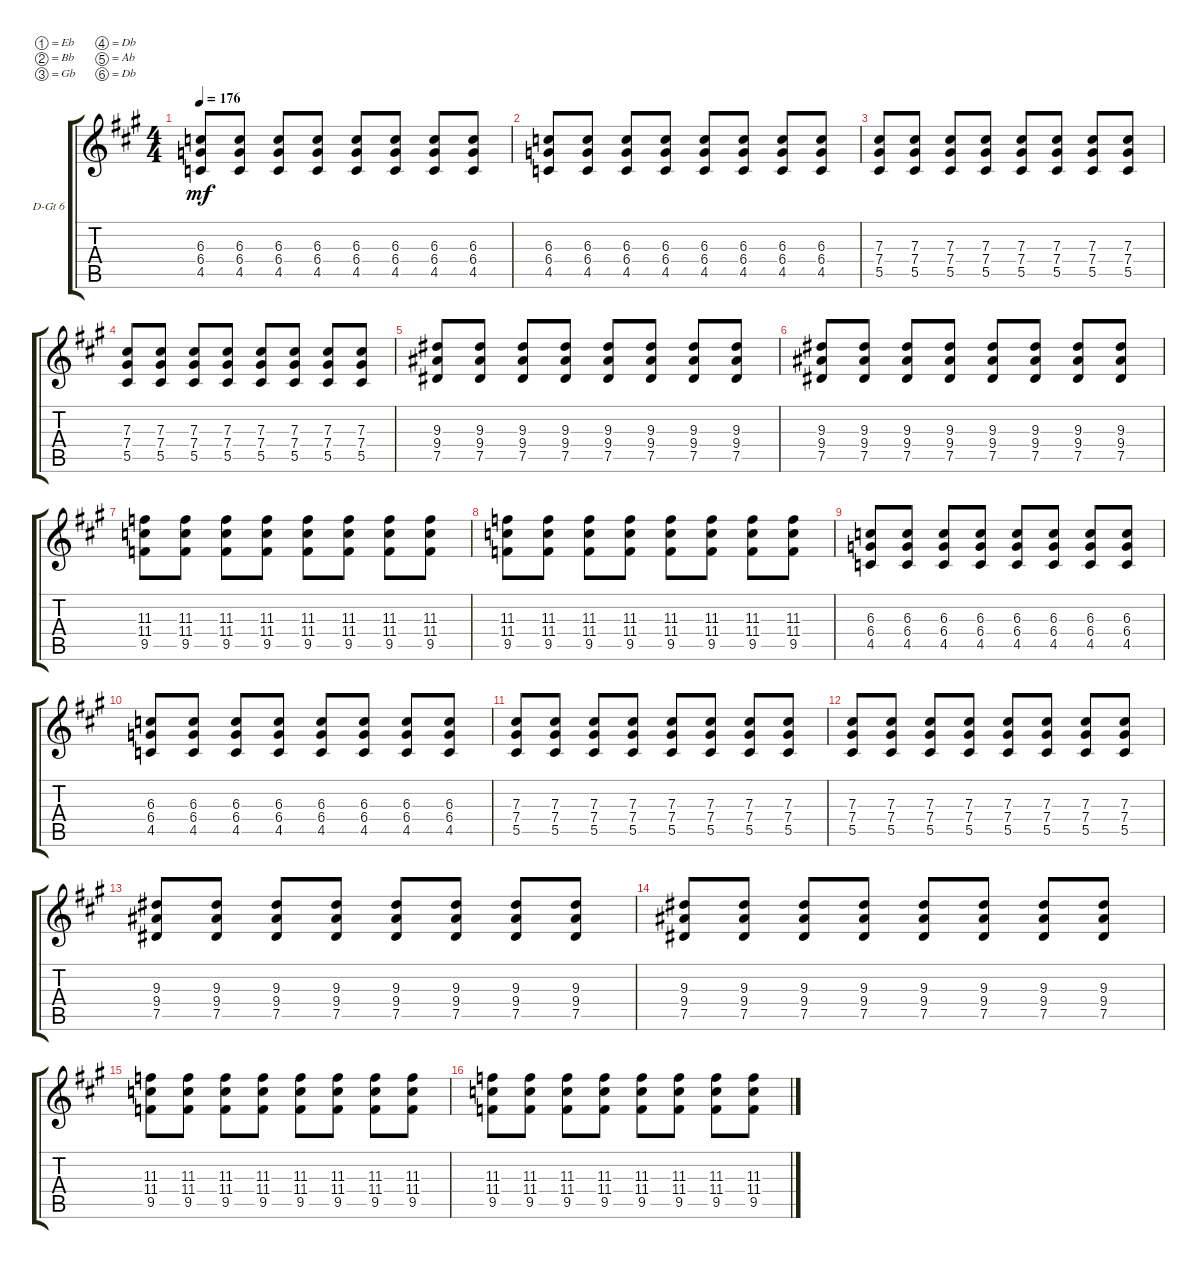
\defaultSystemsLayout 4
\bracketExtendMode groupsimilarinstruments
\firstSystemTrackNameOrientation horizontal
\otherSystemsTrackNameOrientation horizontal
\track ("Distiortion Guitar 6" "D-Gt 6") {instrument distortionguitar}
\staff {score tabs}
\tuning (Eb4 Bb3 Gb3 Db3 Ab2 Db2)
\ts (4 4)
\tempo 176
\clef g2
\ks a
(4.5 6.4 6.3).8{dy mf} (4.5 6.4 6.3).8 (4.5 6.4 6.3).8 (4.5 6.4 6.3).8 (4.5 6.4 6.3).8 (4.5 6.4 6.3).8 (4.5 6.4 6.3).8 (4.5 6.4 6.3).8 |
(4.5 6.4 6.3).8 (4.5 6.4 6.3).8 (4.5 6.4 6.3).8 (4.5 6.4 6.3).8 (4.5 6.4 6.3).8 (4.5 6.4 6.3).8 (4.5 6.4 6.3).8 (4.5 6.4 6.3).8 |
(5.5 7.4 7.3).8 (5.5 7.4 7.3).8 (5.5 7.4 7.3).8 (5.5 7.4 7.3).8 (5.5 7.4 7.3).8 (5.5 7.4 7.3).8 (5.5 7.4 7.3).8 (5.5 7.4 7.3).8 |
(5.5 7.4 7.3).8 (5.5 7.4 7.3).8 (5.5 7.4 7.3).8 (5.5 7.4 7.3).8 (5.5 7.4 7.3).8 (5.5 7.4 7.3).8 (5.5 7.4 7.3).8 (5.5 7.4 7.3).8 |
(7.5 9.4 9.3).8 (7.5 9.4 9.3).8 (7.5 9.4 9.3).8 (7.5 9.4 9.3).8 (7.5 9.4 9.3).8 (7.5 9.4 9.3).8 (7.5 9.4 9.3).8 (7.5 9.4 9.3).8 |
(7.5 9.4 9.3).8 (7.5 9.4 9.3).8 (7.5 9.4 9.3).8 (7.5 9.4 9.3).8 (7.5 9.4 9.3).8 (7.5 9.4 9.3).8 (7.5 9.4 9.3).8 (7.5 9.4 9.3).8 |
(9.5 11.4 11.3).8 (9.5 11.4 11.3).8 (9.5 11.4 11.3).8 (9.5 11.4 11.3).8 (9.5 11.4 11.3).8 (9.5 11.4 11.3).8 (9.5 11.4 11.3).8 (9.5 11.4 11.3).8 |
(9.5 11.4 11.3).8 (9.5 11.4 11.3).8 (9.5 11.4 11.3).8 (9.5 11.4 11.3).8 (9.5 11.4 11.3).8 (9.5 11.4 11.3).8 (9.5 11.4 11.3).8 (9.5 11.4 11.3).8 |
(4.5 6.4 6.3).8 (4.5 6.4 6.3).8 (4.5 6.4 6.3).8 (4.5 6.4 6.3).8 (4.5 6.4 6.3).8 (4.5 6.4 6.3).8 (4.5 6.4 6.3).8 (4.5 6.4 6.3).8 |
(4.5 6.4 6.3).8 (4.5 6.4 6.3).8 (4.5 6.4 6.3).8 (4.5 6.4 6.3).8 (4.5 6.4 6.3).8 (4.5 6.4 6.3).8 (4.5 6.4 6.3).8 (4.5 6.4 6.3).8 |
(5.5 7.4 7.3).8 (5.5 7.4 7.3).8 (5.5 7.4 7.3).8 (5.5 7.4 7.3).8 (5.5 7.4 7.3).8 (5.5 7.4 7.3).8 (5.5 7.4 7.3).8 (5.5 7.4 7.3).8 |
(5.5 7.4 7.3).8 (5.5 7.4 7.3).8 (5.5 7.4 7.3).8 (5.5 7.4 7.3).8 (5.5 7.4 7.3).8 (5.5 7.4 7.3).8 (5.5 7.4 7.3).8 (5.5 7.4 7.3).8 |
(7.5 9.4 9.3).8 (7.5 9.4 9.3).8 (7.5 9.4 9.3).8 (7.5 9.4 9.3).8 (7.5 9.4 9.3).8 (7.5 9.4 9.3).8 (7.5 9.4 9.3).8 (7.5 9.4 9.3).8 |
(7.5 9.4 9.3).8 (7.5 9.4 9.3).8 (7.5 9.4 9.3).8 (7.5 9.4 9.3).8 (7.5 9.4 9.3).8 (7.5 9.4 9.3).8 (7.5 9.4 9.3).8 (7.5 9.4 9.3).8 |
(9.5 11.4 11.3).8 (9.5 11.4 11.3).8 (9.5 11.4 11.3).8 (9.5 11.4 11.3).8 (9.5 11.4 11.3).8 (9.5 11.4 11.3).8 (9.5 11.4 11.3).8 (9.5 11.4 11.3).8 |
(9.5 11.4 11.3).8 (9.5 11.4 11.3).8 (9.5 11.4 11.3).8 (9.5 11.4 11.3).8 (9.5 11.4 11.3).8 (9.5 11.4 11.3).8 (9.5 11.4 11.3).8 (9.5 11.4 11.3).8
